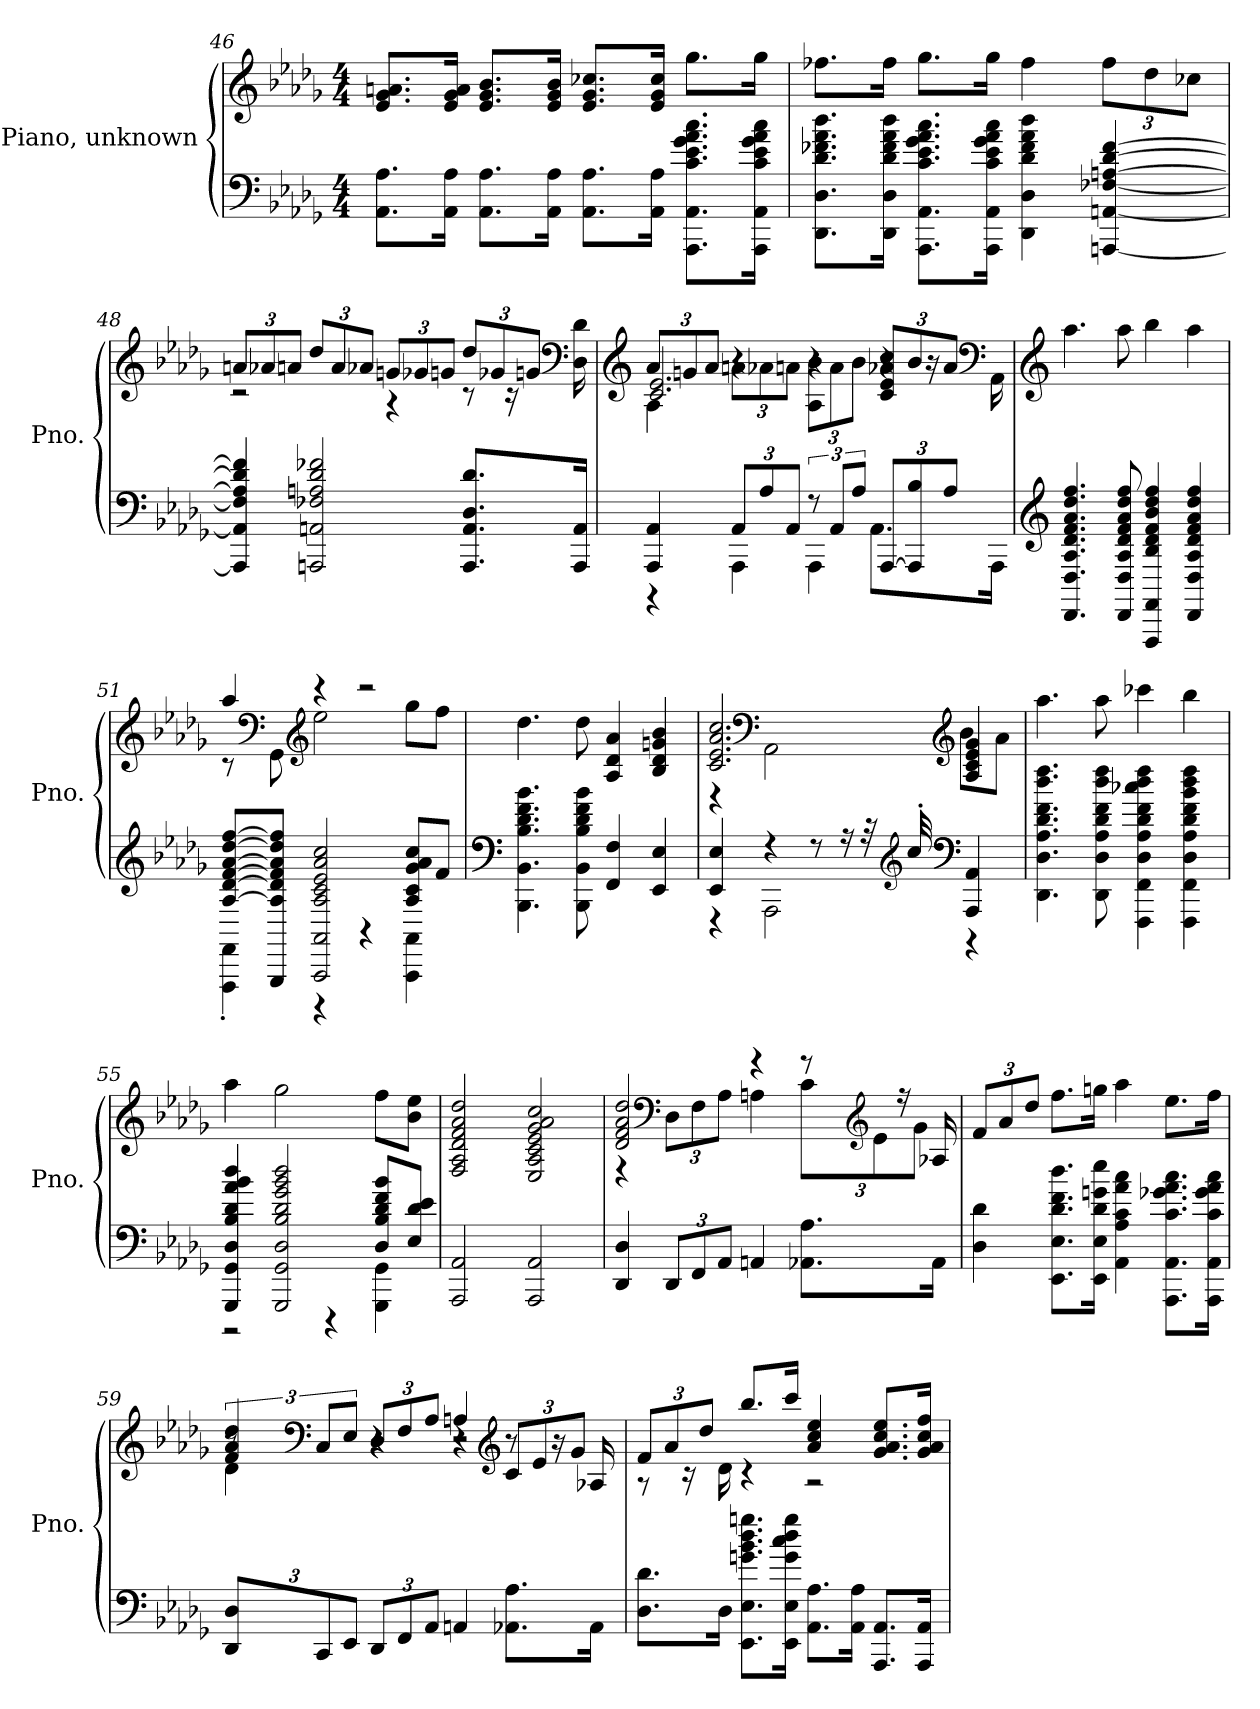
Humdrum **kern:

**kern	**kern
*part1	*part1
*staff2	*staff1
*I"Piano, unknown	*
*I'Pno.	*
*clefF4	*clefG2
*k[b-e-a-d-g-]	*k[b-e-a-d-g-]
*M4/4	*M4/4
=46	=46
8.AA-\ 8.A-\L	8.e-/ 8.g-/ 8.an/L
16AA-\ 16A-\Jk	16e-/ 16g-/ 16a/Jk
8.AA-\ 8.A-\L	8.e-/ 8.g-/ 8.b-/L
16AA-\ 16A-\Jk	16e-/ 16g-/ 16b-/Jk
8.AA-\ 8.A-\L	8.e-/ 8.g-/ 8.cc-X/L
16AA-\ 16A-\Jk	16e-/ 16g-/ 16cc-/Jk
8.AAA-\ 8.AA-\ 8.c\ 8.e-\ 8.g-\ 8.a-\ 8.cc\L	8.gg-\L
16AAA-\ 16AA-\ 16c\ 16e-\ 16g-\ 16a-\ 16cc\Jk	16gg-\Jk
!!LO:LB:g=z
=47	=47
8.DD-\ 8.D-\ 8.d-\ 8.f-X\ 8.a-\ 8.dd-\L	8.ff-X\L
16DD-\ 16D-\ 16d-\ 16f-\ 16a-\ 16dd-\Jk	16ff-\Jk
8.AAA-\ 8.AA-\ 8.c\ 8.e-\ 8.g-\ 8.a-\ 8.cc\L	8.gg-\L
16AAA-\ 16AA-\ 16c\ 16e-\ 16g-\ 16a-\ 16cc\Jk	16gg-\Jk
4DD-\ 4D-\ 4d-\ 4f-\ 4a-\ 4dd-\	4ff-\
*	*Xbrackettup
[4AAAn/ [4AAn/ [4F-X/ [4An/ [4d-/ [4f-/	12ff-\L
.	12dd-\
.	12cc-X\J
=48	=48
*	*^
4AAA/] 4AA/] 4F-/] 4A/] 4d-/] 4f-/]	12an/L	2r
.	12a-X/	.
.	12an/J	.
2AAAn/ 2AAn/ 2F-X/ 2An/ 2d-/ 2f-X/	12dd-/L	.
.	12a/	.
.	12a-X/J	.
.	12gn/L	4r
.	12g-X/	.
.	12gn/J	.
8.AAA/ 8.AA/ 8.D-/ 8.d-/L	12dd-/L	8r
.	12g-X/	.
.	.	16r
.	12gn/J	.
*	*clefF4	*
16AAA/ 16AA/Jk	.	16D-\ 16d-\
*	*v	*v
!!LO:LB:g=z
=49	=49
*	*clefG2
*^	*^
*	*	*	*^
4AAA-/ 4AA-/	4r	12a-/L	4A-\	2.c/ 2.e-/
.	.	12gn/	.	.
.	.	12a-/J	.	.
*Xbrackettup	*	*	*	*
12AA-/L	4AAA-\	4r	12an\L	.
12A-/	.	.	12a-X\	.
12AA-/J	.	.	12an\J	.
*brackettup	*	*	*	*
12r	4AAA-\	4r	12A-\ 12b-\L	.
12AA-/L	.	.	12a\	.
12A-/J	.	.	12b-\J	.
*Xbrackettup	*	*	*	*
[12AAA-/L	8.AA-\L	12c/ 12e-/ 12a-X/ 12cc/L	8r	4r
12AAA-/] 12B-/	.	12b-/	.	.
.	.	.	16r	.
12A-/J	.	12a-/J	.	.
*	*	*clefF4	*	*
.	16AAA-\Jk	.	16AA-\	.
*v	*v	*	*	*
*	*v	*v	*v
=50	=50
*clefG2	*clefG2
4.DD-/ 4.D-/ 4.A-/ 4.d-/ 4.f/ 4.a-/ 4.dd-/ 4.ff/	4.aa-\
8DD-/ 8D-/ 8A-/ 8d-/ 8f/ 8a-/ 8dd-/ 8ff/	8aa-\
4FFF/ 4FF/ 4B-/ 4d-/ 4f/ 4b-/ 4dd-/ 4ff/	4bb-\
4DD-/ 4D-/ 4A-/ 4d-/ 4f/ 4a-/ 4dd-/ 4ff/	4aa-\
=51	=51
*^	*^
[8A-/ [8d-/ [8f/ [8a-/ [8dd-/ [8ff/L	4FFF\' 4FF\'	4aa-/	8r
*	*	*clefF4	*
8GGG-/ 8A-/] 8d-/] 8f/] 8a-/] 8dd-/] 8ff/]J	.	.	8GG-\
*	*	*clefG2	*
2AAA-/ 2AA-/ 2A-/ 2c/ 2e-/ 2a-/ 2cc/	4r	4r	2ee-\
.	4r	2r	.
8A-/ 8c/ 8g-/ 8a-/ 8cc/L	4AAA-\ 4AA-\	.	8gg-\L
8f/J	.	.	8ff\J
*v	*v	*	*
*	*v	*v
!!LO:LB:g=z
=52	=52
*clefF4	*
4.BBB-\ 4.BB-\ 4.B-\ 4.d-\ 4.f\ 4.b-\	4.dd-\
8BBB-\ 8BB-\ 8B-\ 8d-\ 8f\ 8b-\	8dd-\
4FF/ 4F/	4A-/ 4d-/ 4a-/
4EE-/ 4E-/	4B-/ 4d-/ 4gn/ 4b-/
=53	=53
*^	*^
4EE-/ 4E-/	4r	2.c/ 2.e-/ 2.a-/ 2.cc/	4r
*	*	*clefF4	*
4r	2AAA-\	.	2AA-\
8r	.	.	.
16r	.	.	.
32r	.	.	.
*clefG2	*	*	*
32cc'/	.	.	.
*clefF4	*	*clefG2	*
4AAA-/ 4AA-/	4r	4A-/ 4c/ 4e-/ 4g-/	8b-\L
.	.	.	8a-\J
*v	*v	*	*
*	*v	*v
=54	=54
4.DD-\ 4.D-\ 4.A-\ 4.d-\ 4.f\ 4.dd-\ 4.ff\	4.aa-\
8DD-\ 8D-\ 8A-\ 8d-\ 8f\ 8dd-\ 8ff\	8aa-\
4FFF\ 4FF\ 4D-\ 4A-\ 4d-\ 4f\ 4cc-X\ 4dd-\ 4ff\	4ccc-X\
4FFF\ 4FF\ 4D-\ 4A-\ 4d-\ 4f\ 4b-\ 4dd-\ 4ff\	4bb-\
=55	=55
*^	*
4GGG-/ 4GG-/ 4D-/ 4B-/ 4d-/ 4a-/ 4b-/ 4dd-/	2r	4aa-\
2GGG-/ 2GG-/ 2D-/ 2B-/ 2d-/ 2g-/ 2b-/ 2dd-/	.	2gg-\
.	4r	.
8D-/ 8B-/ 8d-/ 8f/ 8b-/L	4GGG-\ 4GG-\	8ff\L
8E-/ 8d-/ 8e-/J	.	8b-\ 8ee-\J
*v	*v	*
=56	=56
2AAA-/ 2AA-/	2F/ 2A-/ 2d-/ 2f/ 2a-/ 2dd-/
2AAA-/ 2AA-/	2E-/ 2A-/ 2c/ 2e-/ 2g-/ 2a-/ 2cc/
!!LO:PB:g=z
=57	=57
*	*^
4DD-/ 4D-/	2d-/ 2f/ 2a-/ 2dd-/	4r
*	*clefF4	*
12DD-/L	.	12D-\L
12FF/	.	12F\
12AA-/J	.	12A-\J
4AAn/	4r	4An\
8.AA-X\ 8.A-\L	8r	12c\L
*	*clefG2	*
.	.	12e-\
.	16r	.
.	.	12g-\J
16AA-\Jk	16A-X/	.
*	*v	*v
=58	=58
4D-\ 4d-\	12f/L
.	12a-/
.	12dd-/J
8.EE-\ 8.E-\ 8.d-\ 8.f\ 8.dd-\L	8.ff\L
16EE-\ 16E-\ 16d-\ 16gn\ 16ee-\Jk	16ggn\Jk
4AA-\ 4A-\ 4c\ 4a-\ 4cc\	4aa-\
8.AAA-\ 8.AA-\ 8.c\ 8.g-X\ 8.a-\ 8.cc\L	8.ee-\L
16AAA-\ 16AA-\ 16c\ 16g-\ 16a-\ 16cc\Jk	16ff\Jk
!!LO:LB:g=z
=59	=59
*	*^
*	*	*^
*	*	*	*brackettup
12DD-/ 12D-/L	4f/ 4a-/ 4dd-/	4d-\	12r
*	*clefF4	*	*
12CC/	.	.	12C/L
12EE-/J	.	.	12E-/J
*	*	*	*Xbrackettup
12DD-/L	4r	4r	12D-/L
12FF/	.	.	12F/
12AA-/J	.	.	12A-/J
4AAn/	4r	2r	4An/
*	*clefG2	*	*
8.AA-X\ 8.A-\L	8r	.	12c/L
.	.	.	12e-/
.	16r	.	.
.	.	.	12g-/J
16AA-\Jk	16A-X/	.	.
*	*	*v	*v
=60	=60	=60
8.D-\ 8.d-\L	12f/L	8r
.	12a-/	.
.	.	16r
.	12dd-/J	.
16D-\Jk	.	16d-\
8.EE-\ 8.E-\ 8.gn\ 8.b-\ 8.dd-\ 8.ggn\L	8.bb-/L	4r
16EE-\ 16E-\ 16g\ 16cc\ 16dd-\ 16gg\Jk	16ccc/Jk	.
8.AA-\ 8.A-\L	4a-/ 4cc/ 4ee-/	2r
16AA-\ 16A-\Jk	.	.
8.AAA-/ 8.AA-/L	8.g-/ 8.a-/ 8.cc/ 8.ee-/L	.
16AAA-/ 16AA-/Jk	16g-/ 16a-/ 16cc/ 16ff/Jk	.
*	*v	*v
=	=
*-	*-
